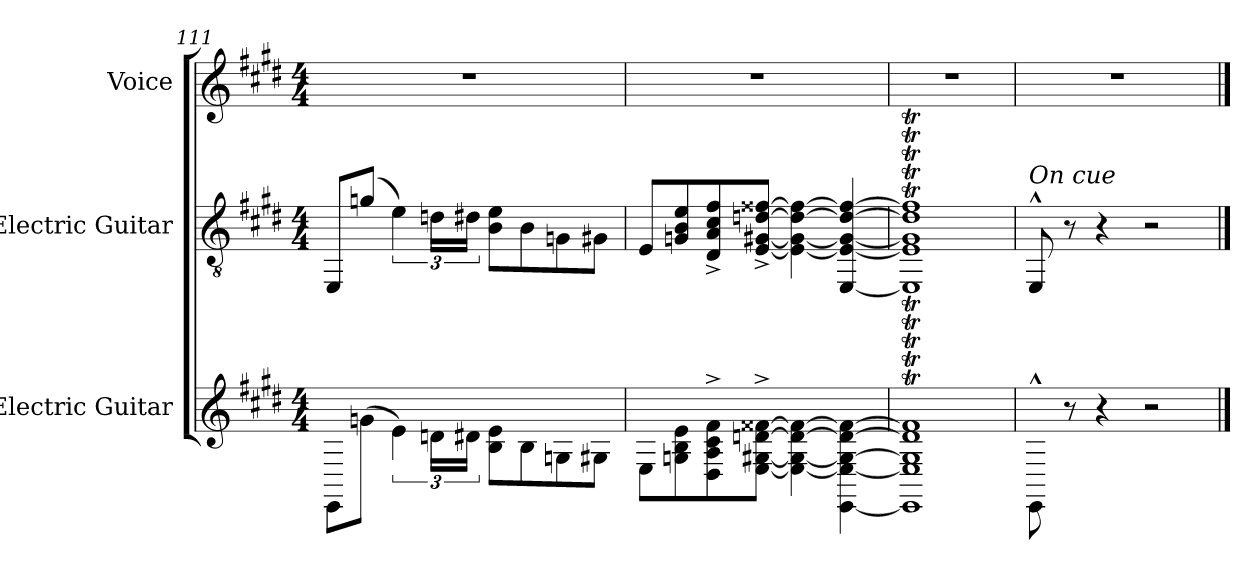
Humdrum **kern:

**kern	**kern	**kern
*part3	*part2	*part1
*staff3	*staff2	*staff1
*I"Electric Guitar	*I"Electric Guitar	*I"Voice
*I'Elec Gtr	*I'Elec Gtr	*
*	*clefGv2	*clefG2
*k[f#c#g#d#]	*k[f#c#g#d#]	*k[f#c#g#d#]
*M4/4	*M4/4	*M4/4
=111	=111	=111
8EE\L	8EE/L	1r
(<8gn\J	(<8gn/J	.
6e\)	6e\)	.
24dn\LL	24dn\LL	.
24d#X\JJ	24d#X\JJ	.
8B\ 8e\L	8B\ 8e\L	.
8B\	8B\	.
8Gn\	8Gn\	.
8G#X\J	8G#X\J	.
!!LO:LB:g=z
=112	=112	=112
8E\L	8E/L	1r
8Gn\ 8B\ 8e\	8Gn/ 8B/ 8e/	.
8D#\^ 8A\^ 8c#\^ 8f#\^	8D#/^ 8A/^ 8c#/^ 8f#/^	.
[8E\^ [8G#X\^ [8dn\^ [8f##X\^J	[8E/^ [8G#X/^ [8dn/^ [8f##X/^J	.
4E\_ 4G#\_ 4d\_ 4f##\_	4E\_ 4G#\_ 4d\_ 4f##\_	.
[4EE\ 4E\_ 4G#\_ 4d\_ 4f##\_	[4EE/ 4E/_ 4G#/_ 4d/_ 4f##/_	.
=113	=113	=113
1EE]T 1E]T 1G#]T 1d]T 1f##]T	1EE]T 1E]T 1G#]T 1d]T 1f##]T	1r
=114	=114	=114
!	!LO:TX:a:i:t=On cue	!
8EE^^\	8EE^^/	1r
8r	8r	.
4r	4r	.
2r	2r	.
==	==	==
*-	*-	*-
